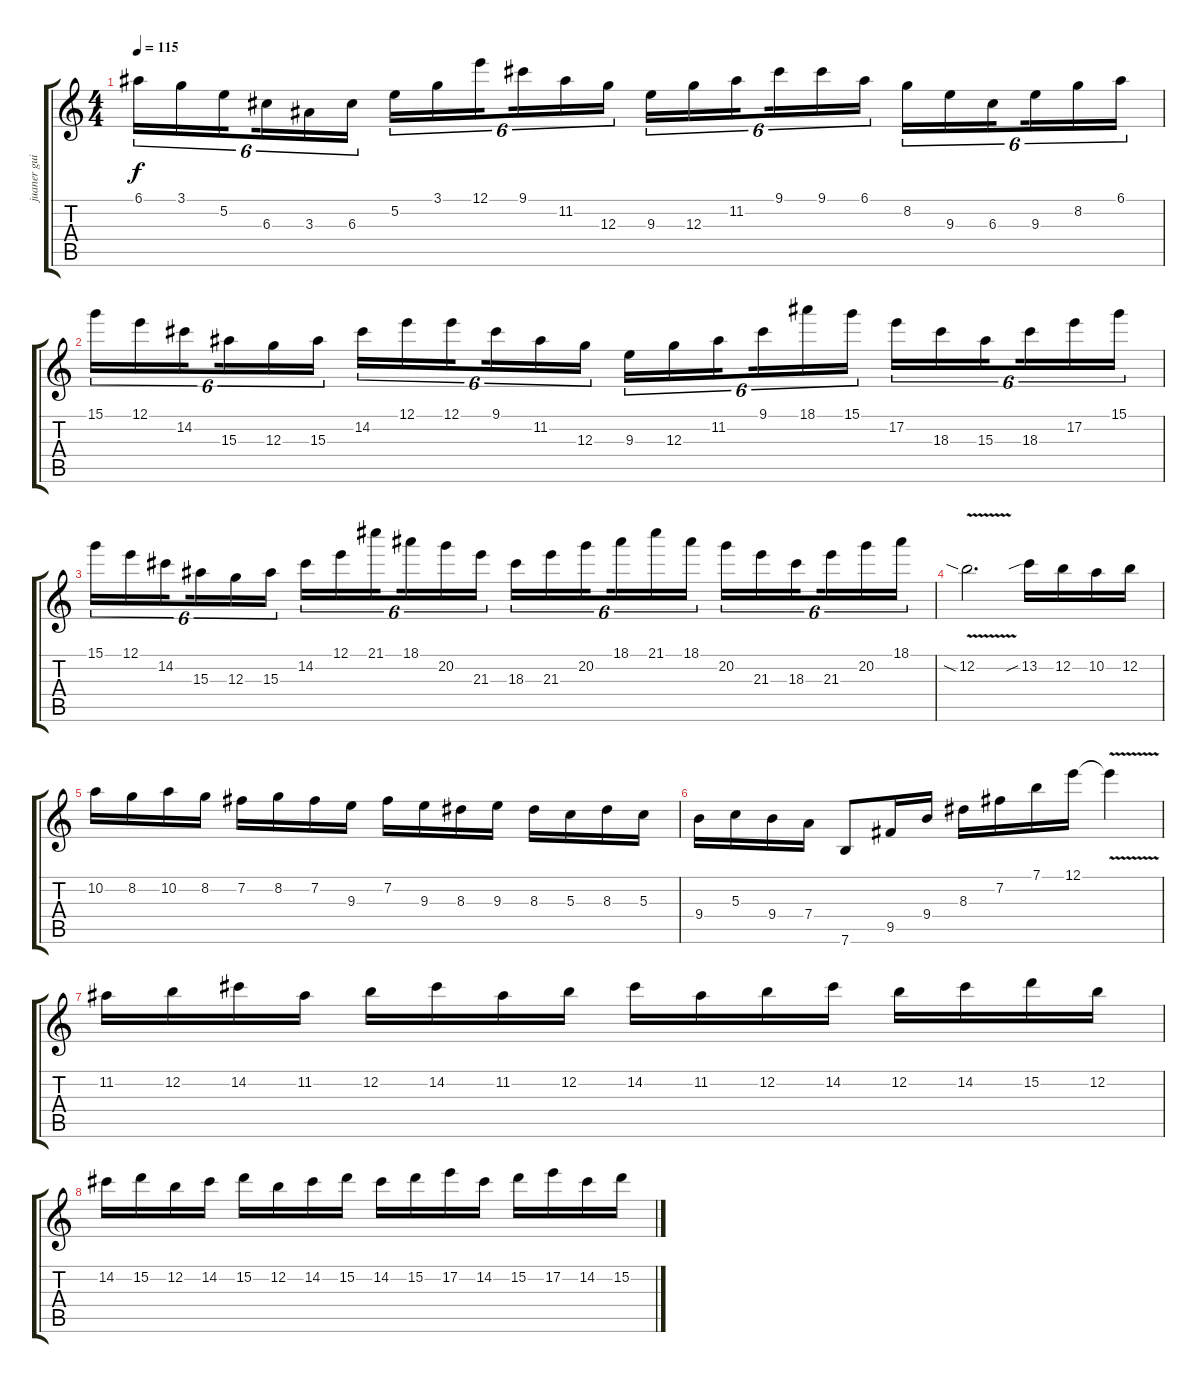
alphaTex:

\track ("juaner guitar" "juaner gui") {instrument distortionguitar}
\staff {score tabs}
\tuning (E4 B3 G3 D3 A2 E2) {hide}
\ts (4 4)
\tempo 115
\clef g2
\ks c
6.1.16{tu (6 4) dy f} 3.1.16{tu (6 4)} 5.2.16{tu (6 4) beam splitsecondary} 6.3.16{tu (6 4)} 3.3.16{tu (6 4)} 6.3.16{tu (6 4)} 5.2.16{tu (6 4)} 3.1.16{tu (6 4)} 12.1.16{tu (6 4) beam splitsecondary} 9.1.16{tu (6 4)} 11.2.16{tu (6 4)} 12.3.16{tu (6 4)} 9.3.16{tu (6 4)} 12.3.16{tu (6 4)} 11.2.16{tu (6 4) beam splitsecondary} 9.1.16{tu (6 4)} 9.1.16{tu (6 4)} 6.1.16{tu (6 4)} 8.2.16{tu (6 4)} 9.3.16{tu (6 4)} 6.3.16{tu (6 4) beam splitsecondary} 9.3.16{tu (6 4)} 8.2.16{tu (6 4)} 6.1.16{tu (6 4)} |
15.1.16{tu (6 4)} 12.1.16{tu (6 4)} 14.2.16{tu (6 4) beam splitsecondary} 15.3.16{tu (6 4)} 12.3.16{tu (6 4)} 15.3.16{tu (6 4)} 14.2.16{tu (6 4)} 12.1.16{tu (6 4)} 12.1.16{tu (6 4) beam splitsecondary} 9.1.16{tu (6 4)} 11.2.16{tu (6 4)} 12.3.16{tu (6 4)} 9.3.16{tu (6 4)} 12.3.16{tu (6 4)} 11.2.16{tu (6 4) beam splitsecondary} 9.1.16{tu (6 4)} 18.1.16{tu (6 4)} 15.1.16{tu (6 4)} 17.2.16{tu (6 4)} 18.3.16{tu (6 4)} 15.3.16{tu (6 4) beam splitsecondary} 18.3.16{tu (6 4)} 17.2.16{tu (6 4)} 15.1.16{tu (6 4)} |
15.1.16{tu (6 4)} 12.1.16{tu (6 4)} 14.2.16{tu (6 4) beam splitsecondary} 15.3.16{tu (6 4)} 12.3.16{tu (6 4)} 15.3.16{tu (6 4)} 14.2.16{tu (6 4)} 12.1.16{tu (6 4)} 21.1.16{tu (6 4) beam splitsecondary} 18.1.16{tu (6 4)} 20.2.16{tu (6 4)} 21.3.16{tu (6 4)} 18.3.16{tu (6 4)} 21.3.16{tu (6 4)} 20.2.16{tu (6 4) beam splitsecondary} 18.1.16{tu (6 4)} 21.1.16{tu (6 4)} 18.1.16{tu (6 4)} 20.2.16{tu (6 4)} 21.3.16{tu (6 4)} 18.3.16{tu (6 4) beam splitsecondary} 21.3.16{tu (6 4)} 20.2.16{tu (6 4)} 18.1.16{tu (6 4)} |
12.2{v sia}.2{d} 13.2{sib}.16 12.2.16 10.2.16 12.2.16 |
10.2.16 8.2.16 10.2.16 8.2.16 7.2.16 8.2.16 7.2.16 9.3.16 7.2.16 9.3.16 8.3.16 9.3.16 8.3.16 5.3.16 8.3.16 5.3.16 |
9.4.16 5.3.16 9.4.16 7.4.16 7.6.8 9.5.16 9.4.16 8.3.16 7.2.16 7.1.16 12.1.16 12.1{v t}.4 |
11.2.16 12.2.16 14.2.16 11.2.16 12.2.16 14.2.16 11.2.16 12.2.16 14.2.16 11.2.16 12.2.16 14.2.16 12.2.16 14.2.16 15.2.16 12.2.16 |
14.2.16 15.2.16 12.2.16 14.2.16 15.2.16 12.2.16 14.2.16 15.2.16 14.2.16 15.2.16 17.2.16 14.2.16 15.2.16 17.2.16 14.2.16 15.2.16
